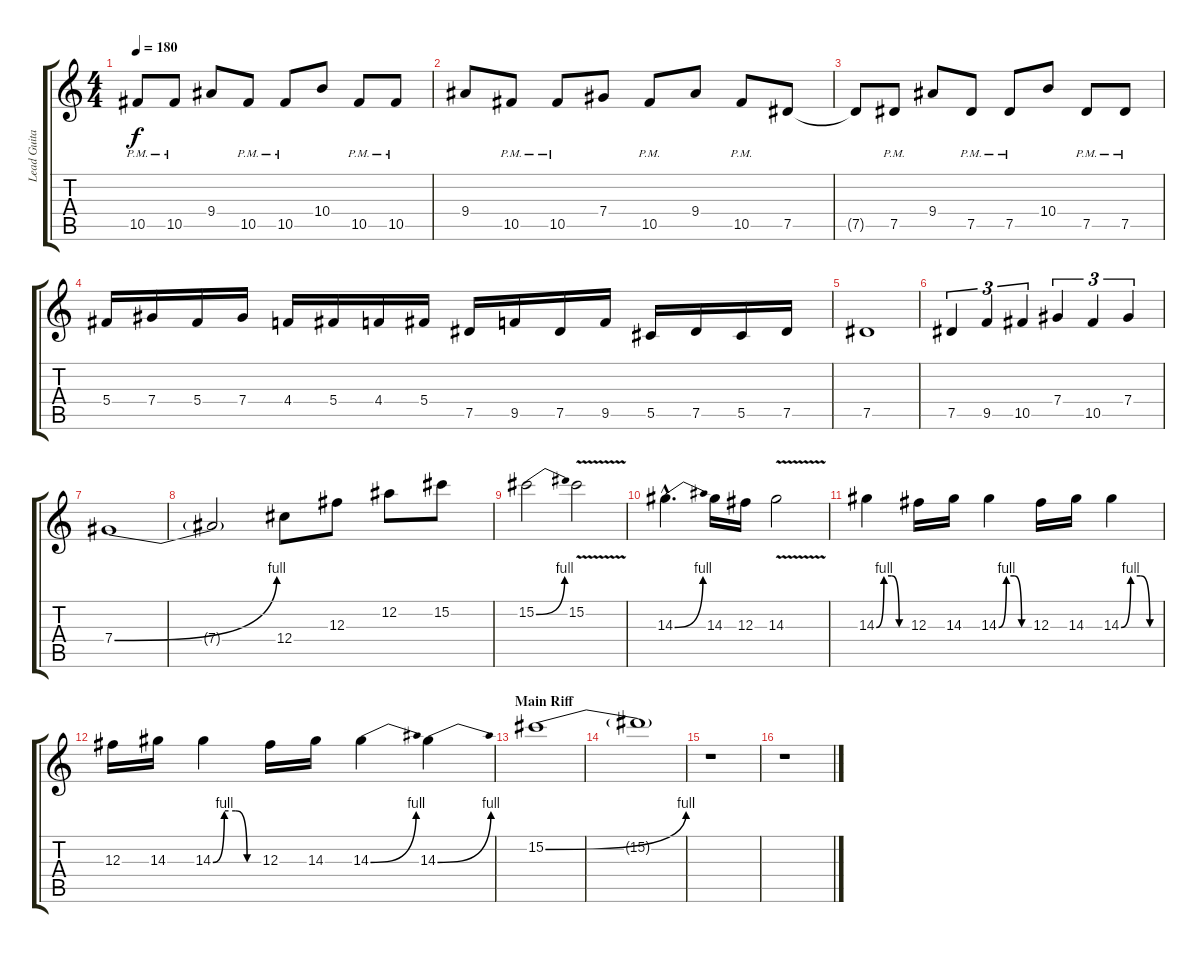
\track ("Lead Guitar" "Lead Guita") {instrument distortionguitar}
\staff {score tabs}
\tuning (Eb4 Bb3 Gb3 Db3 Ab2 Eb2) {hide}
\ts (4 4)
\tempo 180
\clef g2
\ks c
10.5{pm}.8{dy f} 10.5{pm}.8 9.4.8 10.5{pm}.8 10.5{pm}.8 10.4.8 10.5{pm}.8 10.5{pm}.8 |
9.4.8 10.5{pm}.8 10.5{pm}.8 7.4.8 10.5{pm}.8 9.4.8 10.5{pm}.8 7.5.8 |
7.5{t}.8 7.5{pm}.8 9.4.8 7.5{pm}.8 7.5{pm}.8 10.4.8 7.5{pm}.8 7.5{pm}.8 |
5.4.16 7.4.16 5.4.16 7.4.16 4.4.16 5.4.16 4.4.16 5.4.16 7.5.16 9.5.16 7.5.16 9.5.16 5.5.16 7.5.16 5.5.16 7.5.16 |
7.5.1 |
7.5.4{tu (3 2)} 9.5.4{tu (3 2)} 10.5.4{tu (3 2)} 7.4.4{tu (3 2)} 10.5.4{tu (3 2)} 7.4.4{tu (3 2)} |
7.4{be (bend 0 0 60 4)}.1 |
7.4{t}.2 12.4.8 12.3.8 12.2.8 15.2.8 |
15.2{be (bend 0 0 60 4)}.2 15.2{v}.2 |
14.3{be (bend 0 0 60 4) hac}.4{d} 14.3.16 12.3.16 14.3{v}.2 |
14.3{be (custom 0 0 15 4 30 4 45 0 60 0)}.4 12.3.16 14.3.16 14.3{be (custom 0 0 15 4 30 4 45 0 60 0)}.4 12.3.16 14.3.16 14.3{be (custom 0 0 15 4 30 4 45 0 60 0)}.4 |
12.3.16 14.3.16 14.3{be (custom 0 0 15 4 30 4 45 0 60 0)}.4 12.3.16 14.3.16 14.3{be (bend 0 0 60 4)}.4 14.3{be (bend 0 0 60 4)}.4 |
\section ("" "Main Riff")
15.2{be (bend 0 0 60 4)}.1 |
15.2{t}.1 |
r.1 |
r.1
